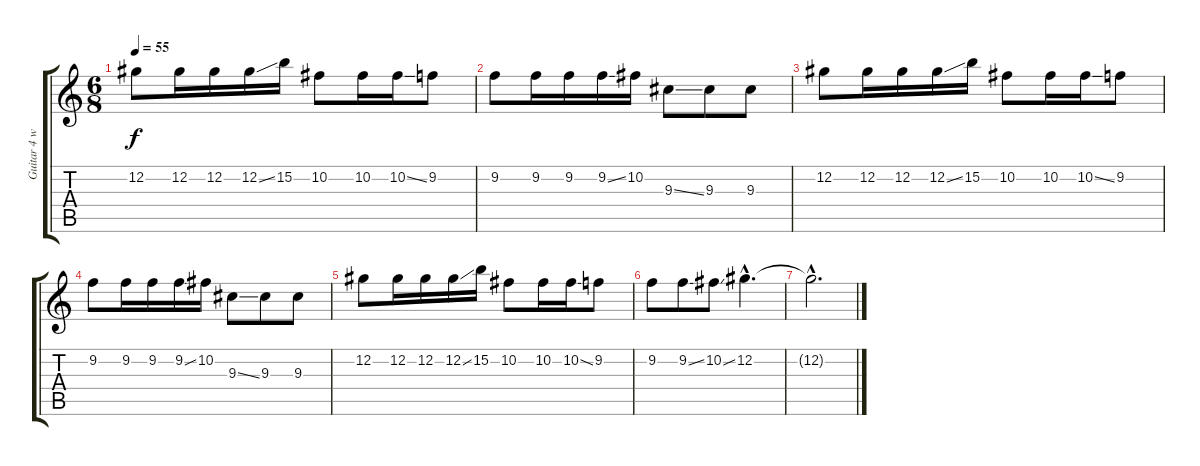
\track ("Guitar 4 w/ Distorsion and slide" "Guitar 4 w") {instrument distortionguitar}
\staff {score tabs}
\tuning (Db4 Ab3 E3 B2 Gb2 Db2) {hide}
\ts (6 8)
\tempo 55
\clef g2
\ks c
12.2.8{dy f} 12.2.16 12.2.16 12.2{ss}.16 15.2.16 10.2.8 10.2.16 10.2{ss}.16 9.2.8 |
9.2.8 9.2.16 9.2.16 9.2{ss}.16 10.2.16 9.3{ss}.8 9.3.8 9.3.8 |
12.2.8 12.2.16 12.2.16 12.2{ss}.16 15.2.16 10.2.8 10.2.16 10.2{ss}.16 9.2.8 |
9.2.8 9.2.16 9.2.16 9.2{ss}.16 10.2.16 9.3{ss}.8 9.3.8 9.3.8 |
12.2.8 12.2.16 12.2.16 12.2{ss}.16 15.2.16 10.2.8 10.2.16 10.2{ss}.16 9.2.8 |
9.2.8 9.2{ss}.8 10.2{ss}.8 12.2{hac}.4{d} |
12.2{hac t}.2{d}
